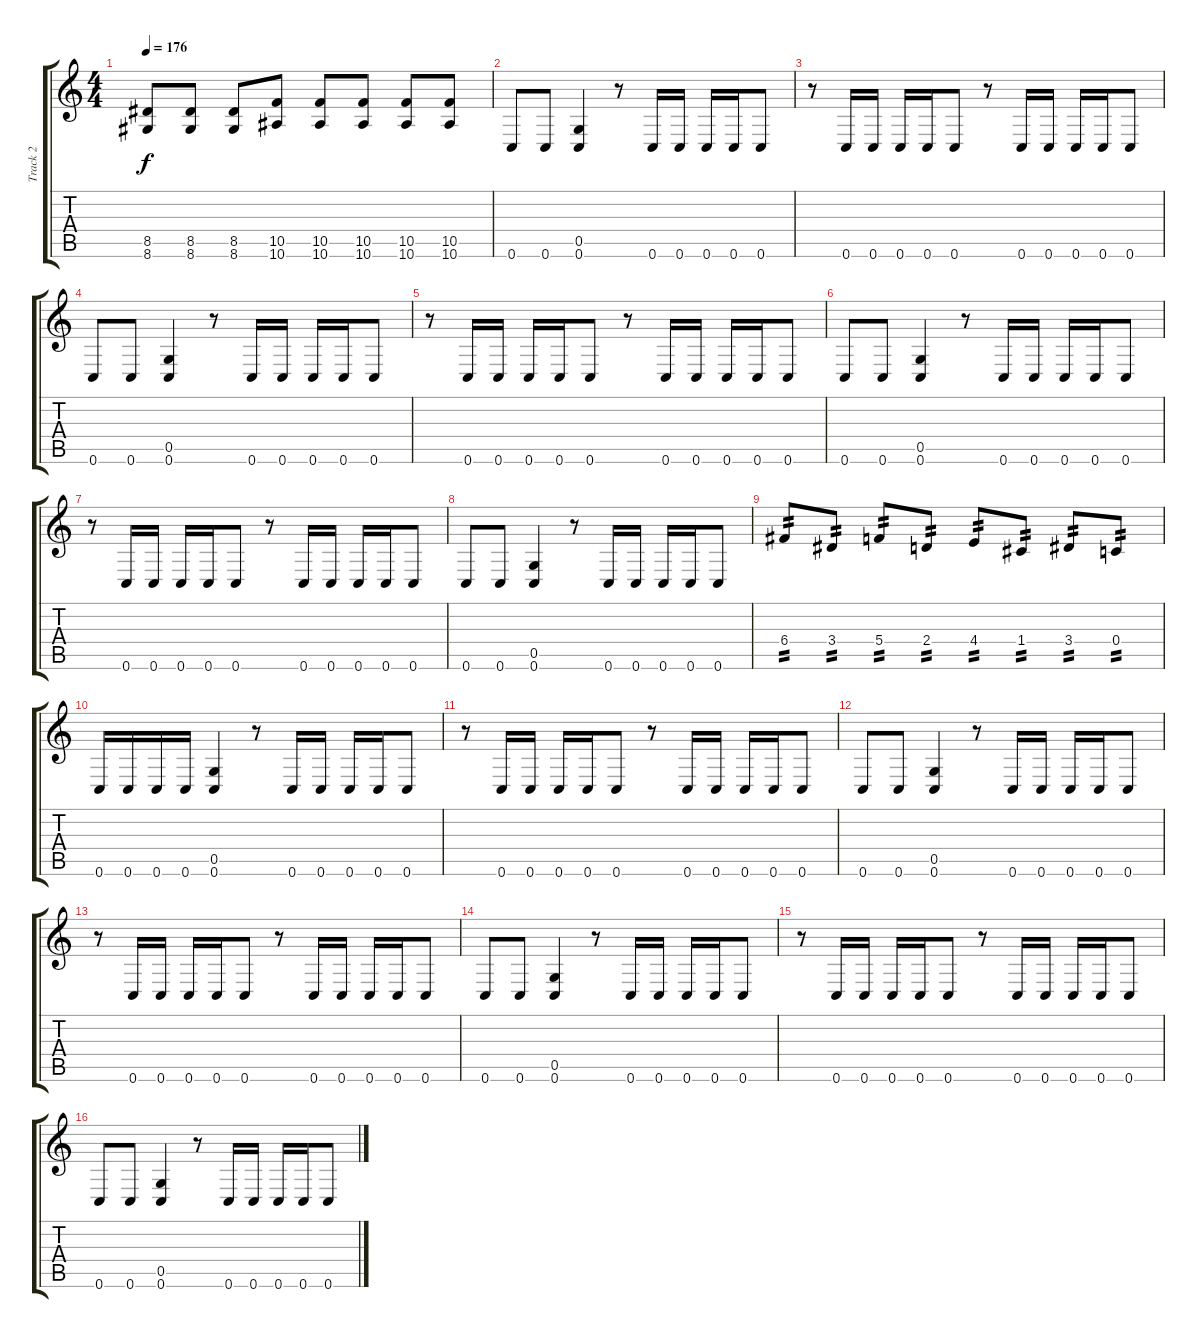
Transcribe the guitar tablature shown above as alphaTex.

\track ("Track 2" "Track 2") {instrument distortionguitar}
\staff {score tabs}
\tuning (D4 A3 F3 C3 G2 C2) {hide}
\ts (4 4)
\tempo 176
\clef g2
\ks c
(8.5 8.6).8{dy f} (8.5 8.6).8 (8.5 8.6).8 (10.5 10.6).8 (10.5 10.6).8 (10.5 10.6).8 (10.5 10.6).8 (10.5 10.6).8 |
0.6.8 0.6.8 (0.5 0.6).4 r.8 0.6.16 0.6.16 0.6.16 0.6.16 0.6.8 |
r.8 0.6.16 0.6.16 0.6.16 0.6.16 0.6.8 r.8 0.6.16 0.6.16 0.6.16 0.6.16 0.6.8 |
0.6.8 0.6.8 (0.5 0.6).4 r.8 0.6.16 0.6.16 0.6.16 0.6.16 0.6.8 |
r.8 0.6.16 0.6.16 0.6.16 0.6.16 0.6.8 r.8 0.6.16 0.6.16 0.6.16 0.6.16 0.6.8 |
0.6.8 0.6.8 (0.5 0.6).4 r.8 0.6.16 0.6.16 0.6.16 0.6.16 0.6.8 |
r.8 0.6.16 0.6.16 0.6.16 0.6.16 0.6.8 r.8 0.6.16 0.6.16 0.6.16 0.6.16 0.6.8 |
0.6.8 0.6.8 (0.5 0.6).4 r.8 0.6.16 0.6.16 0.6.16 0.6.16 0.6.8 |
6.4.8{tp 2} 3.4.8{tp 2} 5.4.8{tp 2} 2.4.8{tp 2} 4.4.8{tp 2} 1.4.8{tp 2} 3.4.8{tp 2} 0.4.8{tp 2} |
0.6.16 0.6.16 0.6.16 0.6.16 (0.5 0.6).4 r.8 0.6.16 0.6.16 0.6.16 0.6.16 0.6.8 |
r.8 0.6.16 0.6.16 0.6.16 0.6.16 0.6.8 r.8 0.6.16 0.6.16 0.6.16 0.6.16 0.6.8 |
0.6.8 0.6.8 (0.5 0.6).4 r.8 0.6.16 0.6.16 0.6.16 0.6.16 0.6.8 |
r.8 0.6.16 0.6.16 0.6.16 0.6.16 0.6.8 r.8 0.6.16 0.6.16 0.6.16 0.6.16 0.6.8 |
0.6.8 0.6.8 (0.5 0.6).4 r.8 0.6.16 0.6.16 0.6.16 0.6.16 0.6.8 |
r.8 0.6.16 0.6.16 0.6.16 0.6.16 0.6.8 r.8 0.6.16 0.6.16 0.6.16 0.6.16 0.6.8 |
0.6.8 0.6.8 (0.5 0.6).4 r.8 0.6.16 0.6.16 0.6.16 0.6.16 0.6.8
